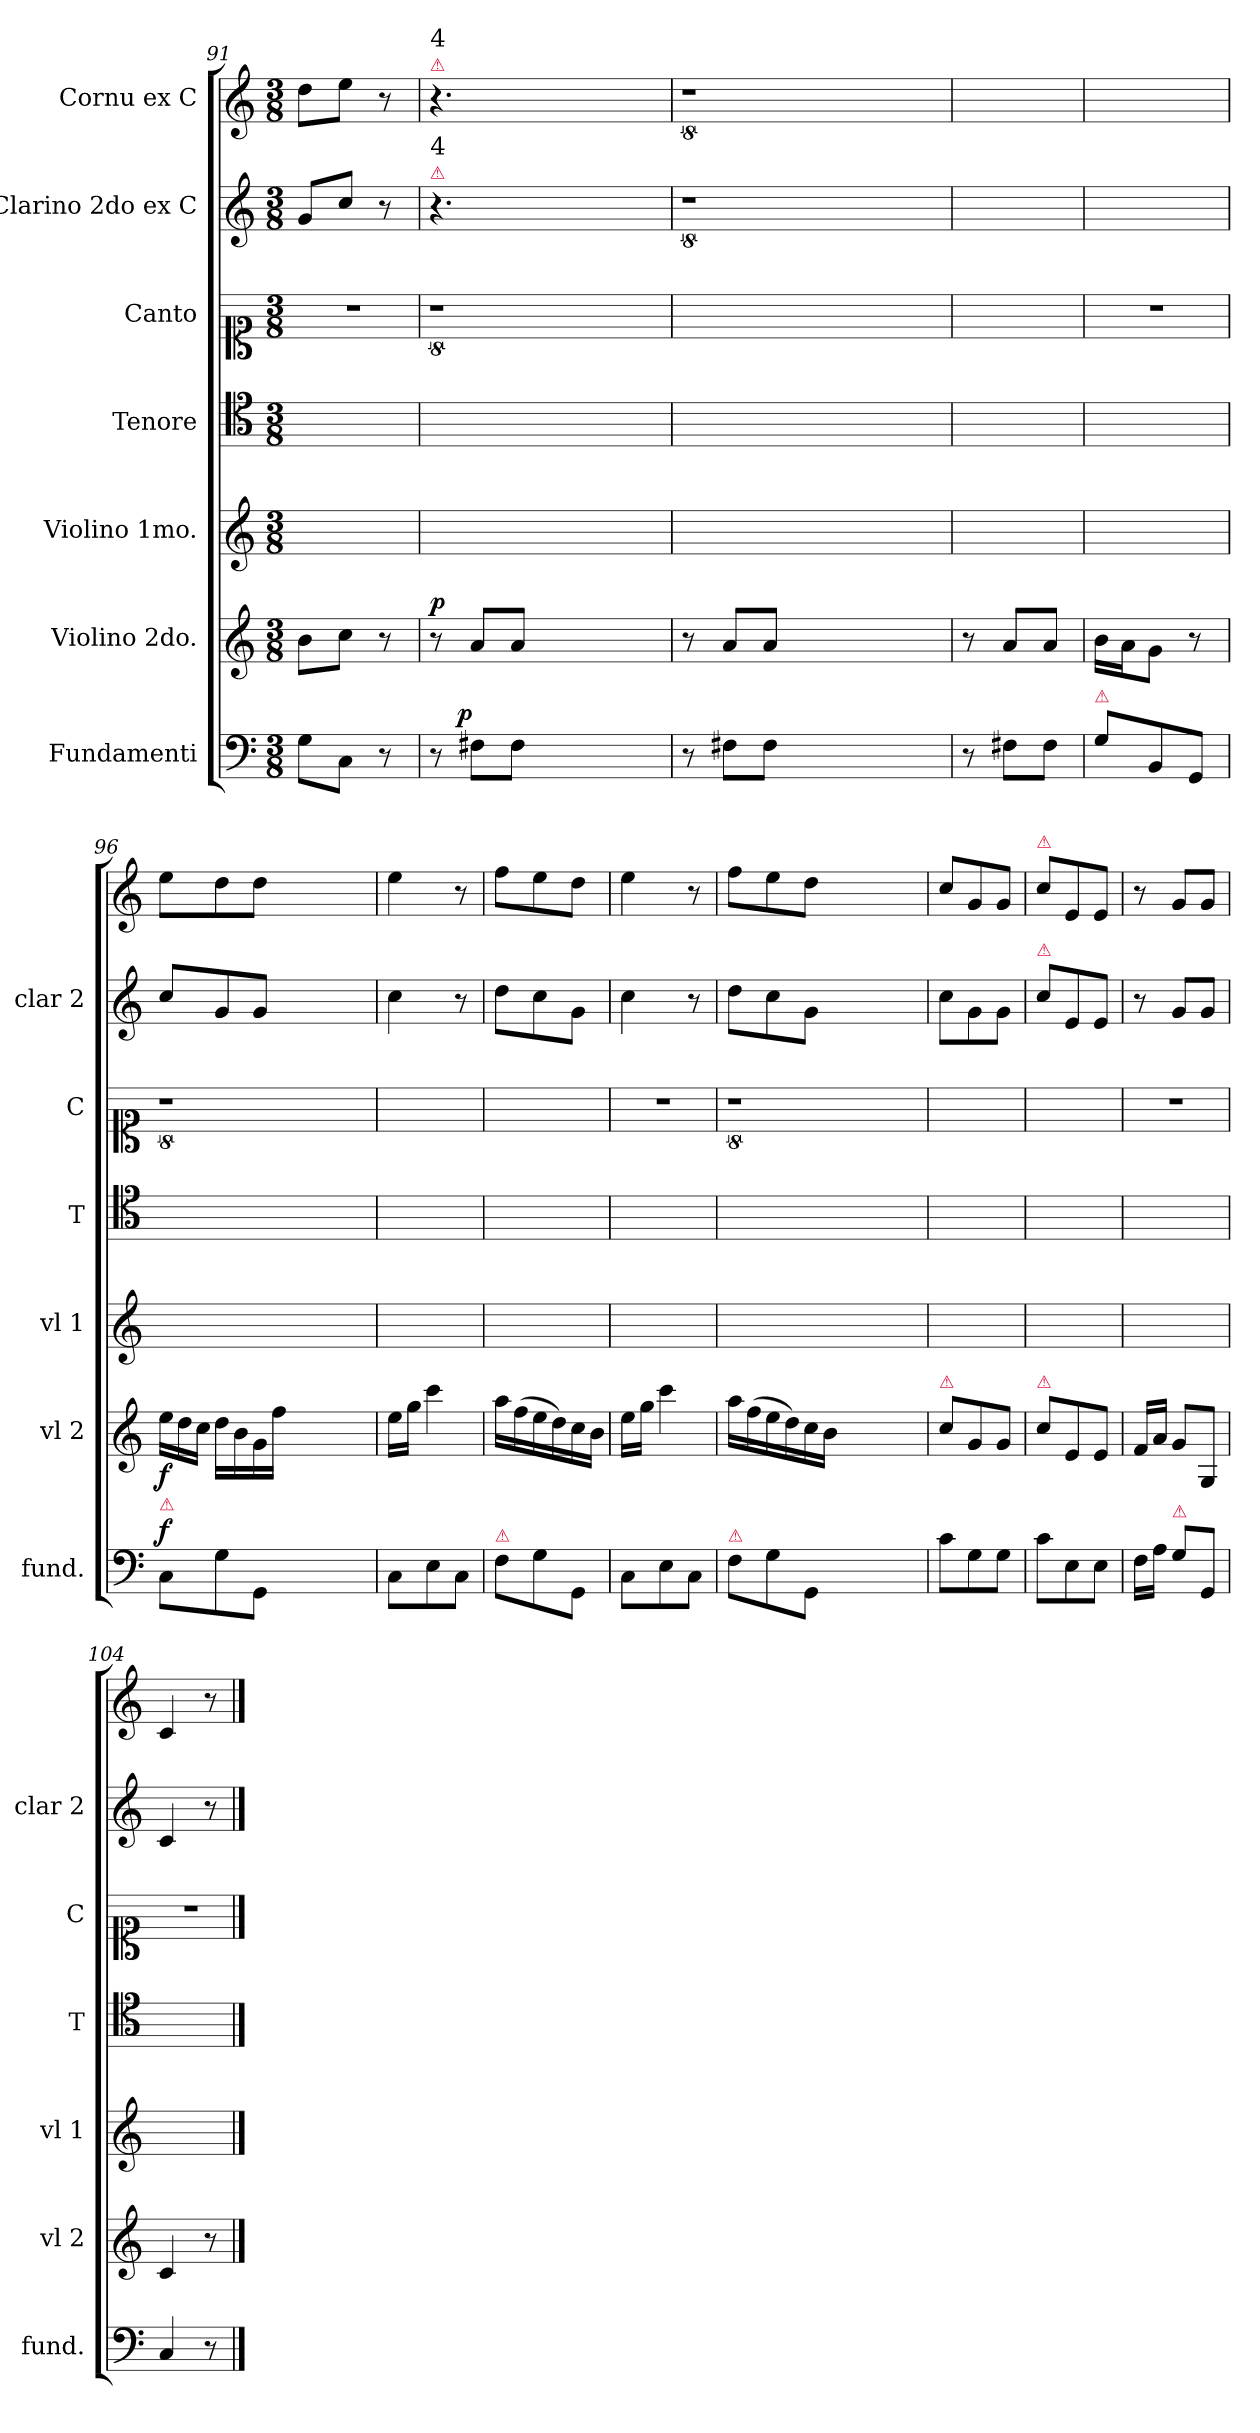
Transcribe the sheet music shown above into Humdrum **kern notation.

**kern	**dynam	**kern	**dynam	**kern	**kern	**kern	**kern	**kern
*part7	*part7	*part6	*part6	*part5	*part4	*part3	*part2	*part1
*staff7	*staff7	*staff6	*staff6	*staff5	*staff4	*staff3	*staff2	*staff1
*I"Fundamenti	*	*I"Violino 2do.	*	*I"Violino 1mo.	*I"Tenore	*I"Canto	*I"Clarino 2do ex C	*I"Cornu ex C
*I'fund.	*	*I'vl 2	*	*I'vl 1	*I'T	*I'C	*I'clar 2	*
*clefF4	*	*clefG2	*	*clefG2	*clefC4	*clefC1	*clefG2	*clefG2
*k[]	*	*k[]	*	*k[]	*k[]	*k[]	*k[]	*k[]
*M3/8	*	*M3/8	*	*M3/8	*M3/8	*M3/8	*M3/8	*M3/8
=91	=91	=91	=91	=91	=91	=91	=91	=91
8GL	.	8bL	.	4.ryy	4.ryy	4.r	8gL	8ddL
8CJ	.	8ccJ	.	.	.	.	8ccJ	8eeJ
8r	.	8r	.	.	.	.	8r	8r
=92	=92	=92	=92	=92	=92	=92	=92	=92
!	!	!	!	!	!	!	!	!LO:TX:a:color=crimson:t=⚠
!	!	!	!	!	!	!	!	!LO:TX:a:t=4
!	!	!	!	!	!	!	!LO:TX:a:color=crimson:t=⚠	!
!	!	!	!	!	!	!	!LO:TX:a:t=4	!
!	!	!	!LO:DY:a	!	!	!	!	!
8r	.	8r	p	4.ryy	4.ryy	8%9r	4.r	4.r
!	!LO:DY:a:rj	!	!	!	!	!	!	!
8F#XL	p	8aL	.	.	.	.	.	.
8F#J	.	8aJ	.	.	.	.	.	.
2.ryy	.	2.ryy	.	2.ryy	2.ryy	.	2.ryy	2.ryy
=93	=93	=93	=93	=93	=93	=93	=93	=93
8r	.	8r	.	4.ryy	4.ryy	1ryy	8%9r	8%9r
8F#XL	.	8aL	.	.	.	.	.	.
8F#J	.	8aJ	.	.	.	.	.	.
2.ryy	.	2.ryy	.	2.ryy	2.ryy	.	.	.
.	.	.	.	.	.	8ryy	.	.
=94	=94	=94	=94	=94	=94	=94	=94	=94
8r	.	8r	.	4.ryy	4.ryy	4.ryy	4.ryy	4.ryy
8F#XL	.	8aL	.	.	.	.	.	.
8F#J	.	8aJ	.	.	.	.	.	.
=95	=95	=95	=95	=95	=95	=95	=95	=95
!LO:TX:a:color=crimson:t=⚠	!	!	!	!	!	!	!	!
8G\L	.	16b\LL	.	4.ryy	4.ryy	4.r	4.ryy	4.ryy
.	.	16a\J	.	.	.	.	.	.
8BB/	.	8g\J	.	.	.	.	.	.
8GG/J	.	8r	.	.	.	.	.	.
=96	=96	=96	=96	=96	=96	=96	=96	=96
*	*	*Xtuplet	*	*	*	*	*	*
!LO:TX:a:color=crimson:t=⚠	!	!	!	!	!	!	!	!
!	!LO:DY:a	!	!LO:DY:b	!	!	!	!	!
8C\L	f	24eeLL	f	4.ryy	4.ryy	8%9r	8ccL	8eeL
.	.	24dd	.	.	.	.	.	.
.	.	24ccJJ	.	.	.	.	.	.
8G\	.	16ddLL	.	.	.	.	8g	8dd
.	.	16b	.	.	.	.	.	.
8GG/J	.	16g	.	.	.	.	8gJ	8ddJ
.	.	16ffJJ	.	.	.	.	.	.
2.ryy	.	2.ryy	.	2.ryy	2.ryy	.	2.ryy	2.ryy
=97	=97	=97	=97	=97	=97	=97	=97	=97
8C\L	.	16eeLL	.	4.ryy	4.ryy	4.ryy	4cc	4ee
.	.	16ggJJ	.	.	.	.	.	.
8E\	.	4ccc	.	.	.	.	.	.
8C\J	.	.	.	.	.	.	8r	8r
=98	=98	=98	=98	=98	=98	=98	=98	=98
!LO:TX:a:color=crimson:t=⚠	!	!	!	!	!	!	!	!
8F\L	.	16aaLL	.	4.ryy	4.ryy	4.ryy	8ddL	8ffL
.	.	(>16ff	.	.	.	.	.	.
8G\	.	16ee	.	.	.	.	8cc	8ee
.	.	16dd)	.	.	.	.	.	.
8GG/J	.	16cc	.	.	.	.	8gJ	8ddJ
.	.	16bJJ	.	.	.	.	.	.
=99	=99	=99	=99	=99	=99	=99	=99	=99
8C\L	.	16eeLL	.	4.ryy	4.ryy	4.r	4cc	4ee
.	.	16ggJJ	.	.	.	.	.	.
8E\	.	4ccc	.	.	.	.	.	.
8C\J	.	.	.	.	.	.	8r	8r
=100	=100	=100	=100	=100	=100	=100	=100	=100
!LO:TX:a:color=crimson:t=⚠	!	!	!	!	!	!	!	!
8F\L	.	16aaLL	.	4.ryy	4.ryy	8%9r	8ddL	8ffL
.	.	(>16ff	.	.	.	.	.	.
8G\	.	16ee	.	.	.	.	8cc	8ee
.	.	16dd)	.	.	.	.	.	.
8GG/J	.	16cc	.	.	.	.	8gJ	8ddJ
.	.	16bJJ	.	.	.	.	.	.
2.ryy	.	2.ryy	.	2.ryy	2.ryy	.	2.ryy	2.ryy
=101	=101	=101	=101	=101	=101	=101	=101	=101
!	!	!LO:TX:a:color=crimson:t=⚠	!	!	!	!	!	!
8cL	.	8cc\L	.	4.ryy	4.ryy	4.ryy	8cc\L	8ccL
8G	.	8g/	.	.	.	.	8g\	8g
8GJ	.	8g/J	.	.	.	.	8g\J	8gJ
=102	=102	=102	=102	=102	=102	=102	=102	=102
!	!	!	!	!	!	!	!	!LO:TX:a:color=crimson:t=⚠
!	!	!	!	!	!	!	!LO:TX:a:color=crimson:t=⚠	!
!	!	!LO:TX:a:color=crimson:t=⚠	!	!	!	!	!	!
8cL	.	8cc\L	.	4.ryy	4.ryy	4.ryy	8cc\L	8cc\L
8E	.	8e/	.	.	.	.	8e/	8e/
8EJ	.	8e/J	.	.	.	.	8e/J	8e/J
=103	=103	=103	=103	=103	=103	=103	=103	=103
16FLL	.	16fLL	.	4.ryy	4.ryy	4.r	8r	8r
16AJJ	.	16aJJ	.	.	.	.	.	.
!LO:TX:a:color=crimson:t=⚠	!	!	!	!	!	!	!	!
8G\L	.	8gL	.	.	.	.	8gL	8gL
8GG/J	.	8GJ	.	.	.	.	8gJ	8gJ
=104	=104	=104	=104	=104	=104	=104	=104	=104
4C	.	4c	.	4.ryy	4.ryy	4.r	4c	4c
8r	.	8r	.	.	.	.	8r	8r
==	==	==	==	==	==	==	==	==
*-	*-	*-	*-	*-	*-	*-	*-	*-
